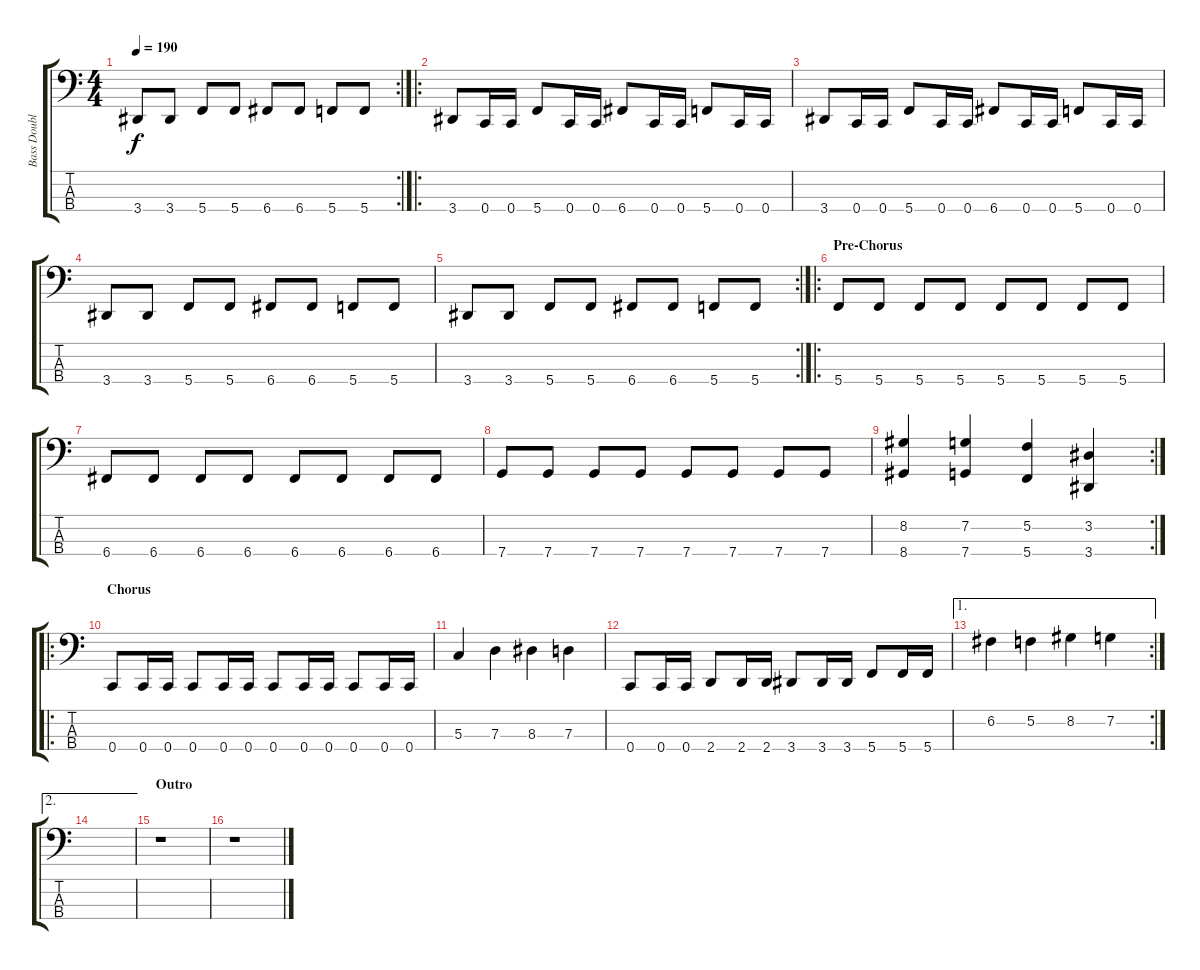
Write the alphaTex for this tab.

\track ("Bass Double" "Bass Doubl") {instrument slapbass1}
\staff {score tabs}
\tuning (F2 C2 G1 C1) {hide}
\rc 2
\ts (4 4)
\tempo 190
\clef f4
\ks c
3.4.8{dy f} 3.4.8 5.4.8 5.4.8 6.4.8 6.4.8 5.4.8 5.4.8 |
\ro
3.4.8 0.4.16 0.4.16 5.4.8 0.4.16 0.4.16 6.4.8 0.4.16 0.4.16 5.4.8 0.4.16 0.4.16 |
3.4.8 0.4.16 0.4.16 5.4.8 0.4.16 0.4.16 6.4.8 0.4.16 0.4.16 5.4.8 0.4.16 0.4.16 |
3.4.8 3.4.8 5.4.8 5.4.8 6.4.8 6.4.8 5.4.8 5.4.8 |
\rc 2
3.4.8 3.4.8 5.4.8 5.4.8 6.4.8 6.4.8 5.4.8 5.4.8 |
\ro
\section ("" "Pre-Chorus")
5.4.8 5.4.8 5.4.8 5.4.8 5.4.8 5.4.8 5.4.8 5.4.8 |
6.4.8 6.4.8 6.4.8 6.4.8 6.4.8 6.4.8 6.4.8 6.4.8 |
7.4.8 7.4.8 7.4.8 7.4.8 7.4.8 7.4.8 7.4.8 7.4.8 |
\rc 2
(8.2 8.4).4 (7.2 7.4).4 (5.2 5.4).4 (3.2 3.4).4 |
\ro
\section ("" "Chorus")
0.4.8 0.4.16 0.4.16 0.4.8 0.4.16 0.4.16 0.4.8 0.4.16 0.4.16 0.4.8 0.4.16 0.4.16 |
5.3.4 7.3.4 8.3.4 7.3.4 |
0.4.8 0.4.16 0.4.16 2.4.8 2.4.16 2.4.16 3.4.8 3.4.16 3.4.16 5.4.8 5.4.16 5.4.16 |
\ae 1
\rc 2
6.2.4 5.2.4 8.2.4 7.2.4 |
\ae 2
|
\section ("" "Outro")
r.1 |
r.1
